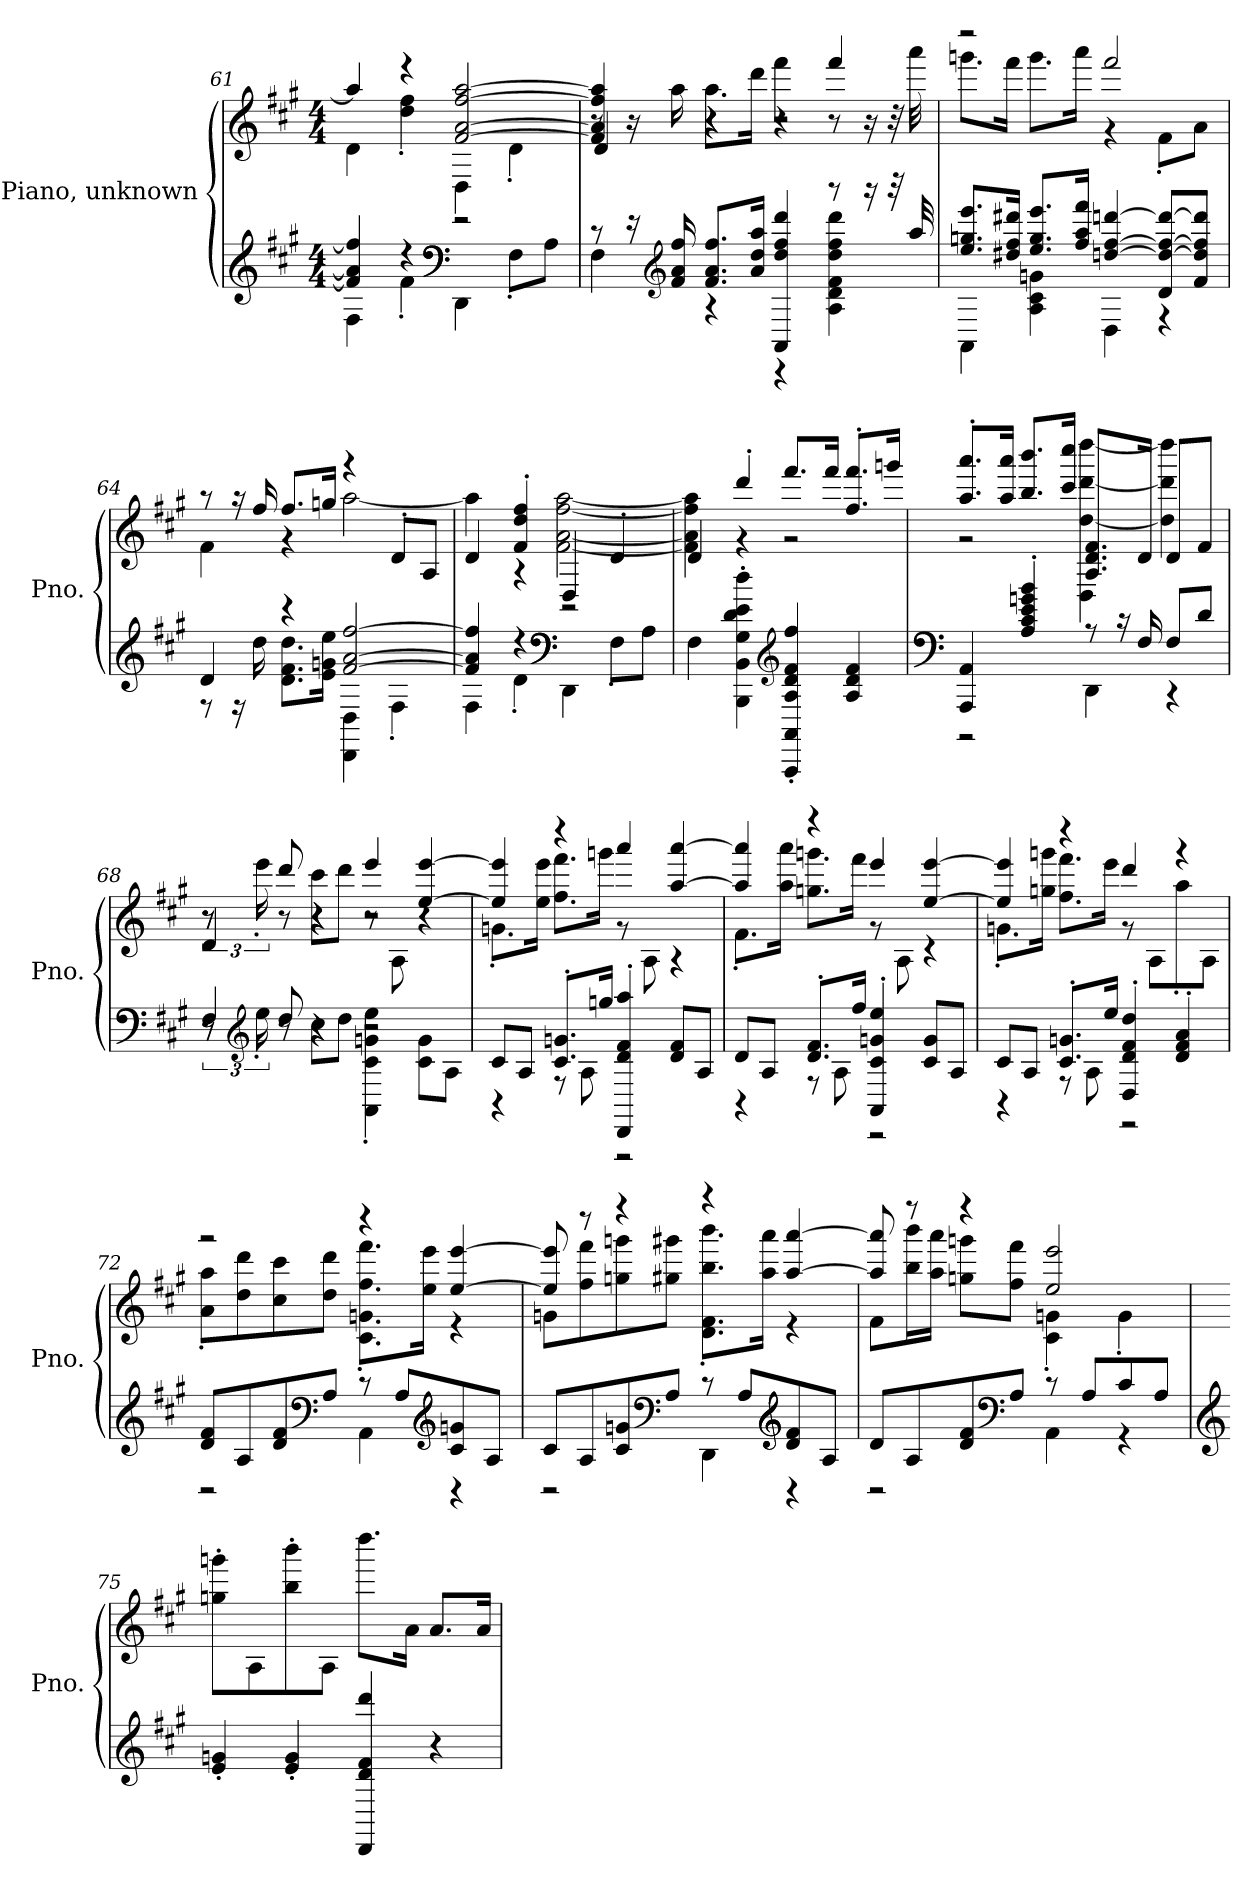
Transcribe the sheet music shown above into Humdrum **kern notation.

**kern	**kern
*part1	*part1
*staff2	*staff1
*I"Piano, unknown	*
*I'Pno.	*
*clefG2	*clefG2
*k[f#c#g#]	*k[f#c#g#]
*M4/4	*M4/4
=61	=61
*^	*^
4f#/] 4a/] 4ff#/]	4F#\	4aa/]	4d\
4r	4f#'\	4r	4dd\' 4ff#\'
*clefF4	*	*	*
2r	4DD\	[2f#/ [2a/ [2ff#/ [2aa/	4D\
.	8F#'\L	.	4d'\
.	8A\J	.	.
=62	=62	=62	=62
*	*	*	*^
8r	4F#\	4f#/] 4a/] 4ff#/] 4aa/]	8r	4d/
16r	.	.	16r	.
*clefG2	*	*	*	*
16f#/ 16a/ 16ff#/	.	.	16aa\	.
8.f#/ 8.a/ 8.ff#/L	4r	4r	8.aa\L	4r
16a/ 16dd/ 16aa/Jk	.	.	16ddd\Jk	.
4AA/ 4dd/ 4ff#/ 4ddd/	4r	4r	4fff#\	2r
8r	4A\ 4d\ 4f#\ 4dd\ 4ff#\ 4ddd\	4fff#/	8r	.
16r	.	.	16r	.
32r	.	.	32r	.
32aa/	.	.	32aaa\	.
*	*	*	*v	*v
!!LO:LB:g=z
=63	=63	=63	=63
8.ee/ 8.ggn/ 8.eee/L	4AA\	2r	8.gggn\L
16dd#X/ 16ff#/ 16ddd#X/Jk	.	.	16fff#\Jk
8.ee/ 8.gg/ 8.eee/L	4A\ 4c#\ 4gn\	.	8.ggg\L
16ff#/ 16aa/ 16fff#/Jk	.	.	16aaa\Jk
[4ddn/ [4ff#/ [4dddn/	4D\	2fff#/	4r
8d/ 8dd/_ 8ff#/_ 8ddd/_L	4r	.	8f#'\L
8f#/ 8dd/] 8ff#/] 8ddd/]J	.	.	8a\J
=64	=64	=64	=64
4d/	8r	8r	4f#\
.	16r	16r	.
.	16dd\	16ff#/	.
4r	8.d\ 8.f#\ 8.dd\L	8.ff#/L	4r
.	16e\ 16gn\ 16ee\Jk	16ggn/Jk	.
[2f#/ [2a/ [2ff#/	4DD\ 4D\	4r	[2aa\
.	4F#'\	8d'/L	.
.	.	8A/J	.
=65	=65	=65	=65
4f#/] 4a/] 4ff#/]	4F#\	4d/	4aa\]
4r	4d'\	4f#/' 4dd/' 4ff#/'	4r
*clefF4	*	*	*
2r	4DD\	4D/	[2f#\ [2a\ [2ff#\ [2aa\
.	8F#'\L	4d'/	.
.	8A\J	.	.
*v	*v	*	*
=66	=66	=66
4F#\	4d/	4f#\] 4a\] 4ff#\] 4aa\]
4BBB\' 4BB\' 4G#\' 4d\' 4e\' 4dd\'	4ddd'/	4r
*clefG2	*	*
4AAA/' 4AA/' 4A/' 4d/' 4f#/' 4ff#/'	8.fff#/L	2r
.	16fff#/Jk	.
4A/ 4d/ 4f#/	8.ff#/' 8.fff#/'L	.
.	16gggn/Jk	.
!!LO:PB:g=z	!!
=67	=67	=67
*clefF4	*	*
*^	*	*
4AAA/ 4AA/	2r	8.aa/' 8.aaa/'L	2r
.	.	16aa/ 16aaa/Jk	.
4A/' 4c#/' 4e/' 4gn/' 4b/'	.	8.bb/ 8.bbb/L	.
.	.	16ccc#/ 16cccc#/Jk	.
8r	4DD\	8.A/ 8.d/ 8.f#/L	4D\ [4dd\ [4ddd\ [4dddd\
16r	.	.	.
16F#/	.	16d/Jk	.
8F#/L	4r	8d/L	4dd\] 4ddd\] 4dddd\]
8d/J	.	8f#/J	.
=68	=68	=68	=68
*	*^	*	*^
8r	12r	4F#/	8r	12r	4d/
*clefG2	*	*	*	*	*
.	24ee'\	.	.	24eee'\	.
8dd/	8r	.	8ddd/	8r	.
4r	8cc#\L	4r	4r	8ccc#\L	4r
.	8dd\J	.	.	8ddd\J	.
2r	4AA\' 4c#\' 4gn\' 4ee\'	2r	4eee/	8r	2r
.	.	.	.	8A\	.
.	8c#\ 8g\L	.	[4ee/ [4eee/	4r	.
.	8A\J	.	.	.	.
*	*v	*v	*	*	*
*	*	*	*v	*v
=69	=69	=69	=69
8c#/L	4r	4ee/] 4eee/]	8.gn'\L
8A/J	.	.	.
.	.	.	16ee\ 16eee\Jk
8.c#/' 8.gn/'L	8r	4r	8.ff#\ 8.fff#\L
.	8A\	.	.
16ggn/Jk	.	.	16gggn\Jk
4DD/' 4d/' 4f#/' 4aa/'	2r	4aaa/	8r
.	.	.	8A\
8d/ 8f#/L	.	[4aa/ [4aaa/	4r
8A/J	.	.	.
!!LO:LB:g=z	!!
=70	=70	=70	=70
8d/L	4r	4aa/] 4aaa/]	8.f#'\L
8A/J	.	.	.
.	.	.	16aa\ 16aaa\Jk
8.d/' 8.f#/'L	8r	4r	8.ggn\ 8.gggn\L
.	8A\	.	.
16ff#/Jk	.	.	16fff#\Jk
4AA/' 4c#/' 4gn/' 4ee/'	2r	4eee/	8r
.	.	.	8A\
8c#/ 8g/L	.	[4ee/ [4eee/	4r
8A/J	.	.	.
=71	=71	=71	=71
8c#/L	4r	4ee/] 4eee/]	8.gn'\L
8A/J	.	.	.
.	.	.	16ggn\ 16gggn\Jk
8.c#/' 8.gn/'L	8r	4r	8.ff#\ 8.fff#\L
.	8A\	.	.
16ee/Jk	.	.	16eee\Jk
4D/' 4d/' 4f#/' 4dd/'	2r	4ddd/	8r
.	.	.	8A\L
4d/' 4f#/' 4a/'	.	4r	8aa'\
.	.	.	8A\J
=72	=72	=72	=72
8d/ 8f#/L	2r	2r	8a\' 8aa\'L
8A/	.	.	8dd\ 8ddd\
8d/ 8f#/	.	.	8cc#\ 8ccc#\
*clefF4	*	*	*
8A/J	.	.	8dd\ 8ddd\J
8r	4AA\	4r	8.c#\' 8.gn\' 8.ff#\' 8.fff#\'L
8A/L	.	.	.
.	.	.	16ee\ 16eee\Jk
*clefG2	*	*	*
8c#/ 8gn/	4r	[4ee/ [4eee/	4r
8A/J	.	.	.
!!LO:LB:g=z	!!
=73	=73	=73	=73
8c#/L	2r	8ee/] 8eee/]	8gn\L
8A/	.	8r	8ff#\ 8fff#\
8c#/ 8gn/	.	4r	8ggn\ 8gggn\
*clefF4	*	*	*
8A/J	.	.	8gg#X\ 8ggg#X\J
8r	4DD\	4r	8.d\' 8.f#\' 8.bb\' 8.bbb\'L
8A/L	.	.	.
.	.	.	16aa\ 16aaa\Jk
*clefG2	*	*	*
8d/ 8f#/	4r	[4aa/ [4aaa/	4r
8A/J	.	.	.
=74	=74	=74	=74
8d/L	2r	8aa/] 8aaa/]	8f#\L
8A/	.	8r	16bb\ 16bbb\L
.	.	.	16aa\ 16aaa\JJ
8d/ 8f#/	.	4r	8ggn\ 8gggn\L
*clefF4	*	*	*
8A/J	.	.	8ff#\ 8fff#\J
8r	4AA\	2ee/ 2eee/	4c#\' 4gn\'
8A/L	.	.	.
8c#/	4r	.	4g'\
8A/J	.	.	.
*v	*v	*	*
*	*v	*v
=75	=75
*clefG2	*
4e/' 4gn/'	8ggn\' 8gggn\'L
.	8A\
4e/' 4g/'	8bb\' 8bbb\'
.	8A\J
4DD/ 4d/ 4f#/ 4ddd/	8.dddd\L
.	16a\Jk
4r	8.a/L
.	16a/Jk
=	=
*-	*-
